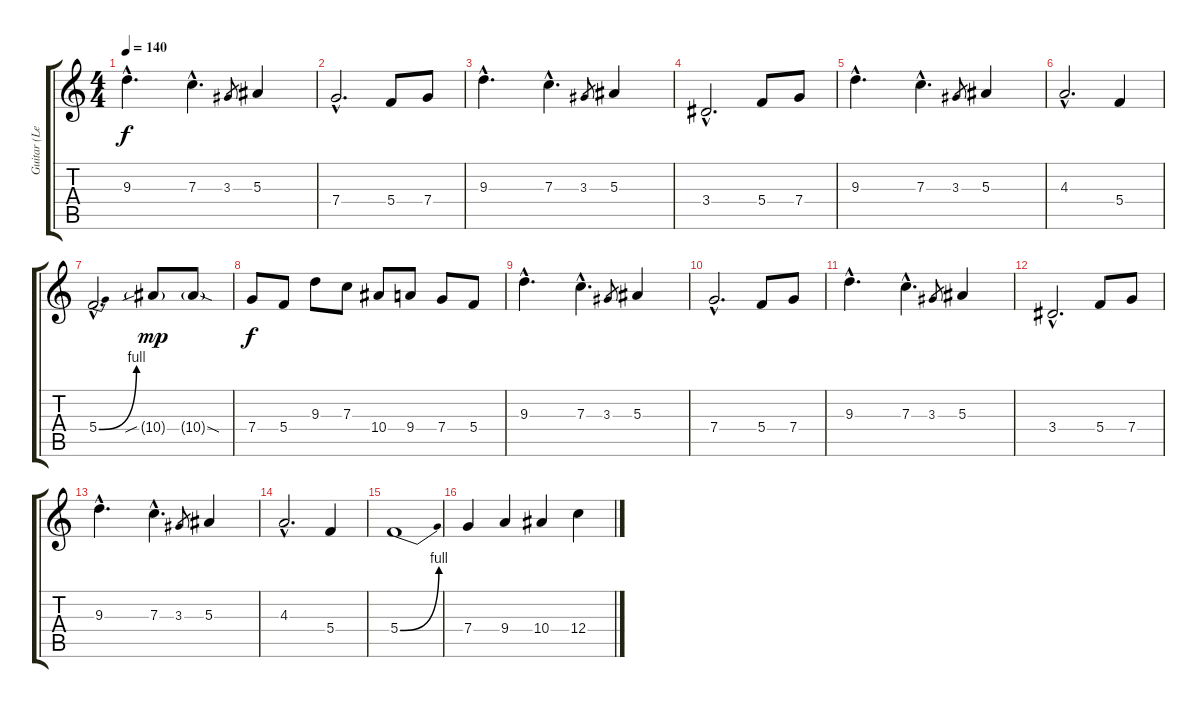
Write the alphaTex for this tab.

\track ("Guitar (Lead)" "Guitar (Le") {instrument distortionguitar}
\staff {score tabs}
\tuning (D4 A3 F3 C3 G2 D2) {hide}
\ts (4 4)
\tempo 140
\clef g2
\ks c
9.3{hac}.4{d dy f} 7.3{hac}.4{d} 3.3.8{gr} 5.3.4 |
7.4{hac}.2{d} 5.4.8 7.4.8 |
9.3{hac}.4{d} 7.3{hac}.4{d} 3.3.8{gr} 5.3.4 |
3.4{hac}.2{d} 5.4.8 7.4.8 |
9.3{hac}.4{d} 7.3{hac}.4{d} 3.3.8{gr} 5.3.4 |
4.3{hac}.2{d} 5.4.4 |
5.4{be (bend 0 0 60 4) hac}.2{d} 10.4{sib g}.8{dy mp} 10.4{sod g}.8 |
7.4.8{dy f} 5.4.8 9.3.8 7.3.8 10.4.8 9.4.8 7.4.8 5.4.8 |
9.3{hac}.4{d} 7.3{hac}.4{d} 3.3.8{gr} 5.3.4 |
7.4{hac}.2{d} 5.4.8 7.4.8 |
9.3{hac}.4{d} 7.3{hac}.4{d} 3.3.8{gr} 5.3.4 |
3.4{hac}.2{d} 5.4.8 7.4.8 |
9.3{hac}.4{d} 7.3{hac}.4{d} 3.3.8{gr} 5.3.4 |
4.3{hac}.2{d} 5.4.4 |
5.4{be (bend 0 0 60 4)}.1 |
7.4.4 9.4.4 10.4.4 12.4.4
